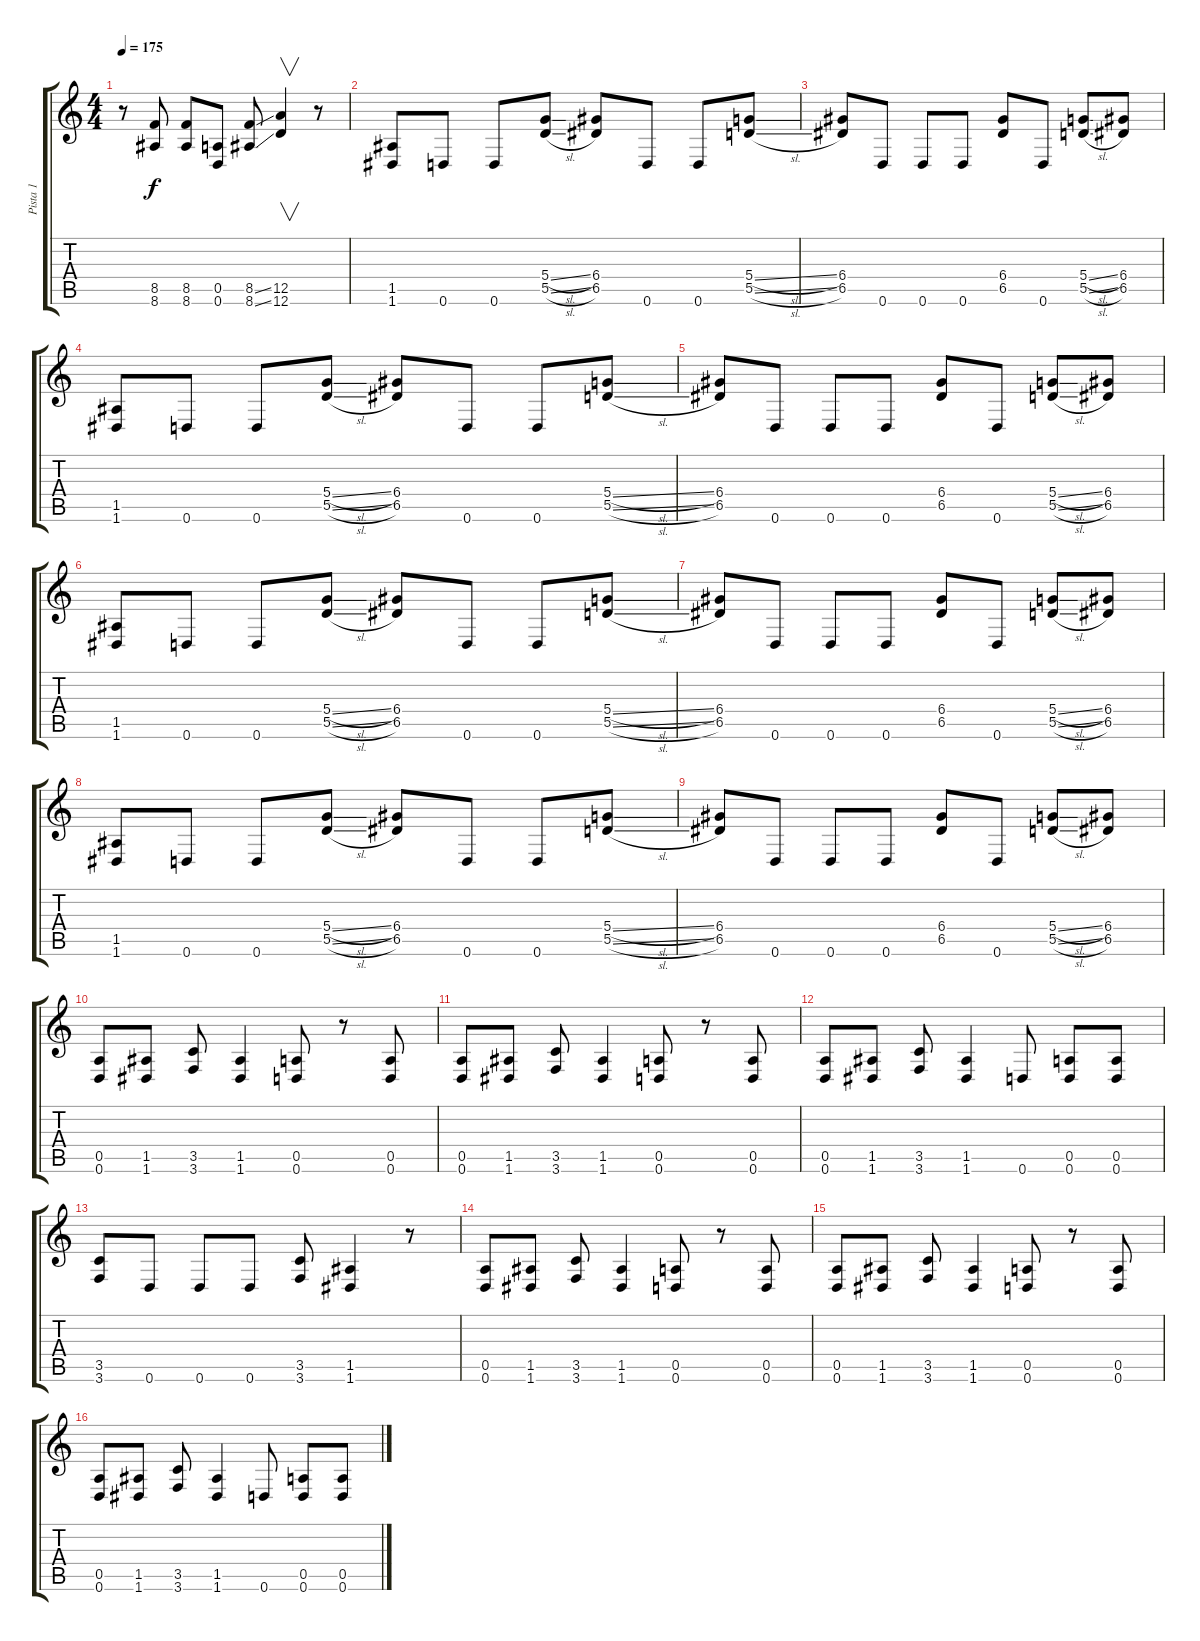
\track ("Pista 1" "Pista 1") {instrument overdrivenguitar}
\staff {score tabs}
\tuning (E4 B3 G3 D3 A2 D2) {hide}
\ts (4 4)
\tempo 175
\clef g2
\ks c
r.8{dy f} (8.5 8.6).8 (8.5 8.6).8 (0.5 0.6).8 (8.5{ss} 8.6{ss}).8 (12.5 12.6).4{v} r.8 |
(1.5 1.6).8 0.6.8 0.6.8 (5.4{sl} 5.5{sl}).8 (6.4 6.5).8 0.6.8 0.6.8 (5.4{sl} 5.5{sl}).8 |
(6.4 6.5).8 0.6.8 0.6.8 0.6.8 (6.4 6.5).8 0.6.8 (5.4{sl} 5.5{sl}).8 (6.4 6.5).8 |
(1.5 1.6).8 0.6.8 0.6.8 (5.4{sl} 5.5{sl}).8 (6.4 6.5).8 0.6.8 0.6.8 (5.4{sl} 5.5{sl}).8 |
(6.4 6.5).8 0.6.8 0.6.8 0.6.8 (6.4 6.5).8 0.6.8 (5.4{sl} 5.5{sl}).8 (6.4 6.5).8 |
(1.5 1.6).8 0.6.8 0.6.8 (5.4{sl} 5.5{sl}).8 (6.4 6.5).8 0.6.8 0.6.8 (5.4{sl} 5.5{sl}).8 |
(6.4 6.5).8 0.6.8 0.6.8 0.6.8 (6.4 6.5).8 0.6.8 (5.4{sl} 5.5{sl}).8 (6.4 6.5).8 |
(1.5 1.6).8 0.6.8 0.6.8 (5.4{sl} 5.5{sl}).8 (6.4 6.5).8 0.6.8 0.6.8 (5.4{sl} 5.5{sl}).8 |
(6.4 6.5).8 0.6.8 0.6.8 0.6.8 (6.4 6.5).8 0.6.8 (5.4{sl} 5.5{sl}).8 (6.4 6.5).8 |
(0.5 0.6).8 (1.5 1.6).8 (3.5 3.6).8 (1.5 1.6).4 (0.5 0.6).8 r.8 (0.5 0.6).8 |
(0.5 0.6).8 (1.5 1.6).8 (3.5 3.6).8 (1.5 1.6).4 (0.5 0.6).8 r.8 (0.5 0.6).8 |
(0.5 0.6).8 (1.5 1.6).8 (3.5 3.6).8 (1.5 1.6).4 0.6.8 (0.5 0.6).8 (0.5 0.6).8 |
(3.5 3.6).8 0.6.8 0.6.8 0.6.8 (3.5 3.6).8 (1.5 1.6).4 r.8 |
(0.5 0.6).8 (1.5 1.6).8 (3.5 3.6).8 (1.5 1.6).4 (0.5 0.6).8 r.8 (0.5 0.6).8 |
(0.5 0.6).8 (1.5 1.6).8 (3.5 3.6).8 (1.5 1.6).4 (0.5 0.6).8 r.8 (0.5 0.6).8 |
(0.5 0.6).8 (1.5 1.6).8 (3.5 3.6).8 (1.5 1.6).4 0.6.8 (0.5 0.6).8 (0.5 0.6).8
